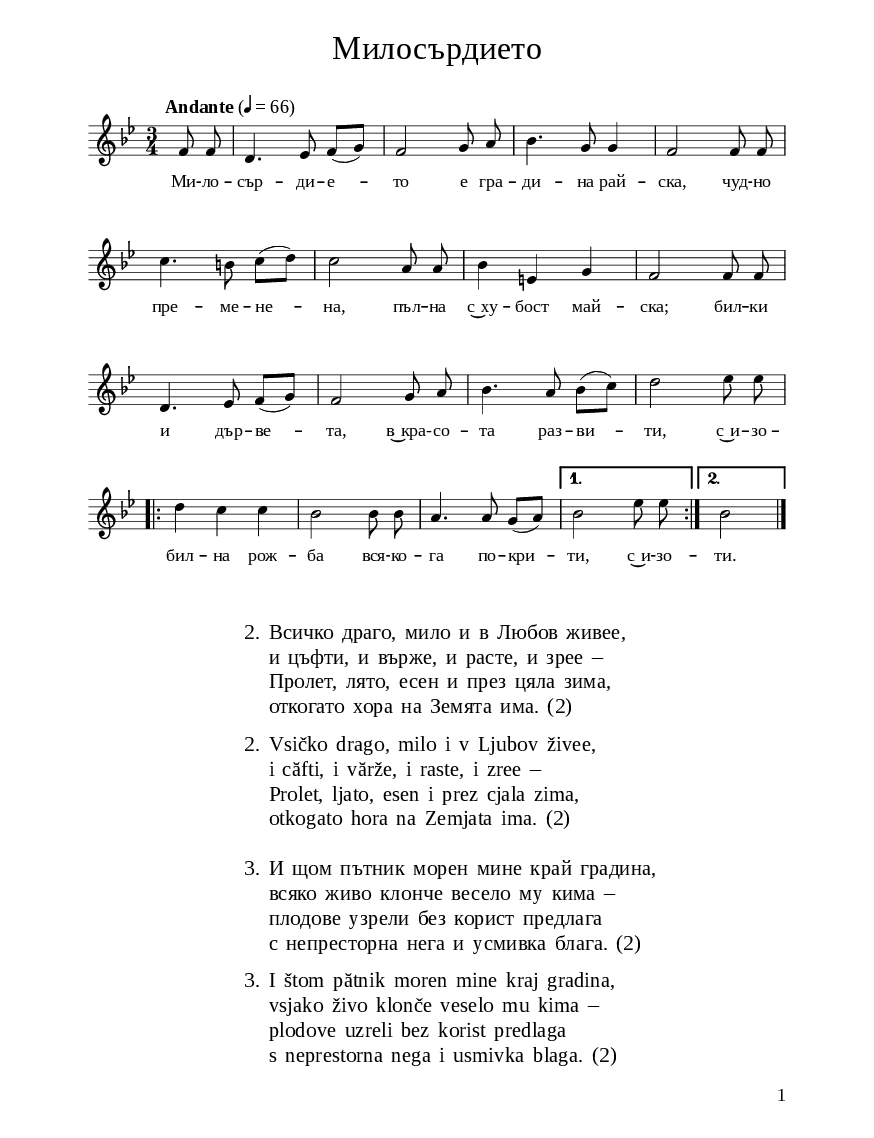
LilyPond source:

\version "2.24.2"

% include paper part and global functions
\include "include/globals.ily"

\bookpart {
  \label #'ref038
  \tocItem \markup "Милосърдието – Milosărdieto"
  \include "include/bookpart-paper.ily"
  \score {
    \include "include/score-layout.ily"

    \new Voice \absolute {
      \clef treble
      \key bes \major
      \time 3/4
      \tempoFunc "Andante" 4 "66"
      \autoBeamOff
      \partial 4
      \autoBeamOff
      f'8 f'8 | d'4. es'8 f' ([ g' ]) |  f'2 g'8 a' |  bes'4. g'8 g'4 |  f'2 f'8 f' \break |
      c''4. b'8 c'' ([ d'' ]) |c''2 a'8 a' | bes'4 e' g' | f'2 f'8 f' \break |
      d'4. es'8 f' ([ g' ]) | f'2 g'8 a' | bes'4. a'8 bes' ([ c'' ]) | d''2 es''8 es'' \break
      \repeat volta 2 {d''4 c'' c'' bes'2 bes'8 bes' | a'4. a'8 g' ( [a'] ) |}
      \alternative { { bes'2 es''8 es'' } {  bes'2 \bar "|." \break } }
    }


    \addlyrics {
      Ми -- ло -- сър -- ди -- е -- то е гра -- ди -- на рай --
      ска, чуд -- но пре -- ме -- не -- на, пъл -- на
      с~ху -- бост май -- ска; бил -- ки и дър -- ве --
      та, "в~кра-" -- со -- та раз -- ви -- ти, с~и -- зо
      -- бил -- на рож -- ба вся -- ко -- га по -- кри
      -- ти, с~и -- зо -- ти.
    }

    \header {
      title = \titleFunc "Милосърдието" "Milosărdieto"
    }

    \midi{}

  } % score



  \markup \fontsize #bgCoupletFontSize {
    \hspace #15
    \override #`(baseline-skip . ,bgCoupletBaselineSkip)
    \column {
      \line {2. Всичко драго, мило и в Любов живее,}

      \line {"   "и цъфти, и върже, и расте, и зрее  –}

      \line {"   "Пролет, лято, есен и през цяла зима,}

      \line {"   "откогато хора на Земята има. (2)}
      \vspace #0.4

      \line {2. Vsičko drago, milo i v Ljubov živee,}

      \line {"   "i căfti, i vărže, i raste, i zree  –}

      \line {"   "Prolet, ljato, esen i prez cjala zima,}

      \line {"   "otkogato hora na Zemjata ima. (2)}
      \line { " " }

      \line {3. И щом пътник морен мине край градина,}

      \line {"   "всяко живо клонче весело му кима –}

      \line {"   "плодове узрели без корист предлага}

      \line {"   "с непресторна нега и усмивка блага. (2)}
      \vspace #0.4
      \line {3. I štom pătnik moren mine kraj gradina,}

      \line {"   "vsjako živo klonče veselo mu kima –}

      \line {"   "plodove uzreli bez korist predlaga}

      \line {"   "s neprestorna nega i usmivka blaga. (2)}


    }


  } % markup

  \pageBreak

  \markup \fontsize #bgCoupletFontSize {
    \hspace #15
    \override #`(baseline-skip . ,bgCoupletBaselineSkip)
    \column {

      \line {4. Бедни и богати, здрави или болни, }

      \line {"   "и по всяко време тука са доволни, }

      \line {"   "че сменяват в Радост грижите, хомота, }

      \line {"   " и с утеха виждат смисъл във живота. (2) }
      \vspace #0.4
      \line {4. Bedni i bogati, zdravi ili bolni, }

      \line {"   "i po vsjako vreme tuka sa dovolni, }

      \line {"   "če smenjavat v Radost grižite, homota, }

      \line {"   " i s uteha viždat smisăl văv života. (2) }
      \line { " " }

      \line {5. Затуй, който дири истинска победа,}

      \line {"   "рай такъв прекрасен нека си отгледа;}

      \line {"   "няма да се свърши щастие за него,}

      \line {"   "ще го благославят и Земя, и Небо. (2)}
      \vspace #0.4
      \line {5. Zatuj, kojto diri istinska pobeda,}

      \line {"   "raj takăv prekrasen neka si otgleda;}

      \line {"   "njama da se svărši štastie za nego,}

      \line {"   "šte go blagoslavjat i Zemja, i Nebo. (2)}
    }


  } % markup


  \markup \empty-two

  % include foreign translation(s) of the song
  

} % bookpart
